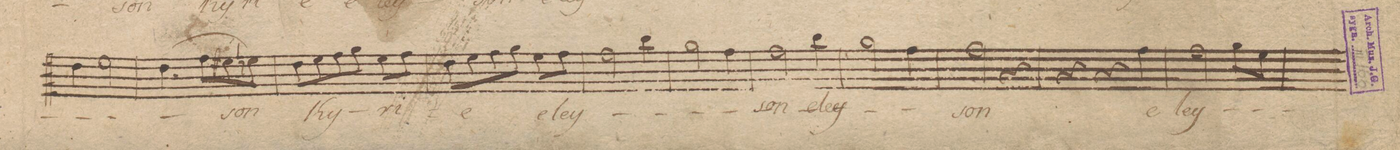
**kern	**text	**dynam
*I"Alto Solo	*	*
*clefC3	*	*
*k[]	*	*
*M3/4	*	*
4e\	.	.
2f\	.	.
=106	=106	=106
(4.e\	.	.
8g\L	.	.
8f#X\	.	.
8fn\J)	-son	.
=107	=107	=107
8e\L	.	.
8f\	Ky-	.
8g\	.	.
8a\J	.	.
8f\L	-ri-	.
8g\J	.	.
=108	=108	=108
8e\L	.	.
8f\	-e	.
8g\	.	.
8a\J	.	.
8f\L	e-	.
8g\J	-ley-	.
=109	=109	=109
2g\	.	.
4cc\	.	.
=110	=110	=110
2a\	.	.
4g\	.	.
=111	=111	=111
2g\	-son	.
4cc\	eley-	.
=112	=112	=112
2a\	.	.
4g\	.	.
=113	=113	=113
2g\	-son	.
4r	.	.
=114	=114	=114
4r	.	.
4r	.	.
4g\	e-	.
=115	=115	=115
2g\	-ley-	.
8a\L	.	.
8f\J	.	.
=116	=116	=116
*-	*-	*-
